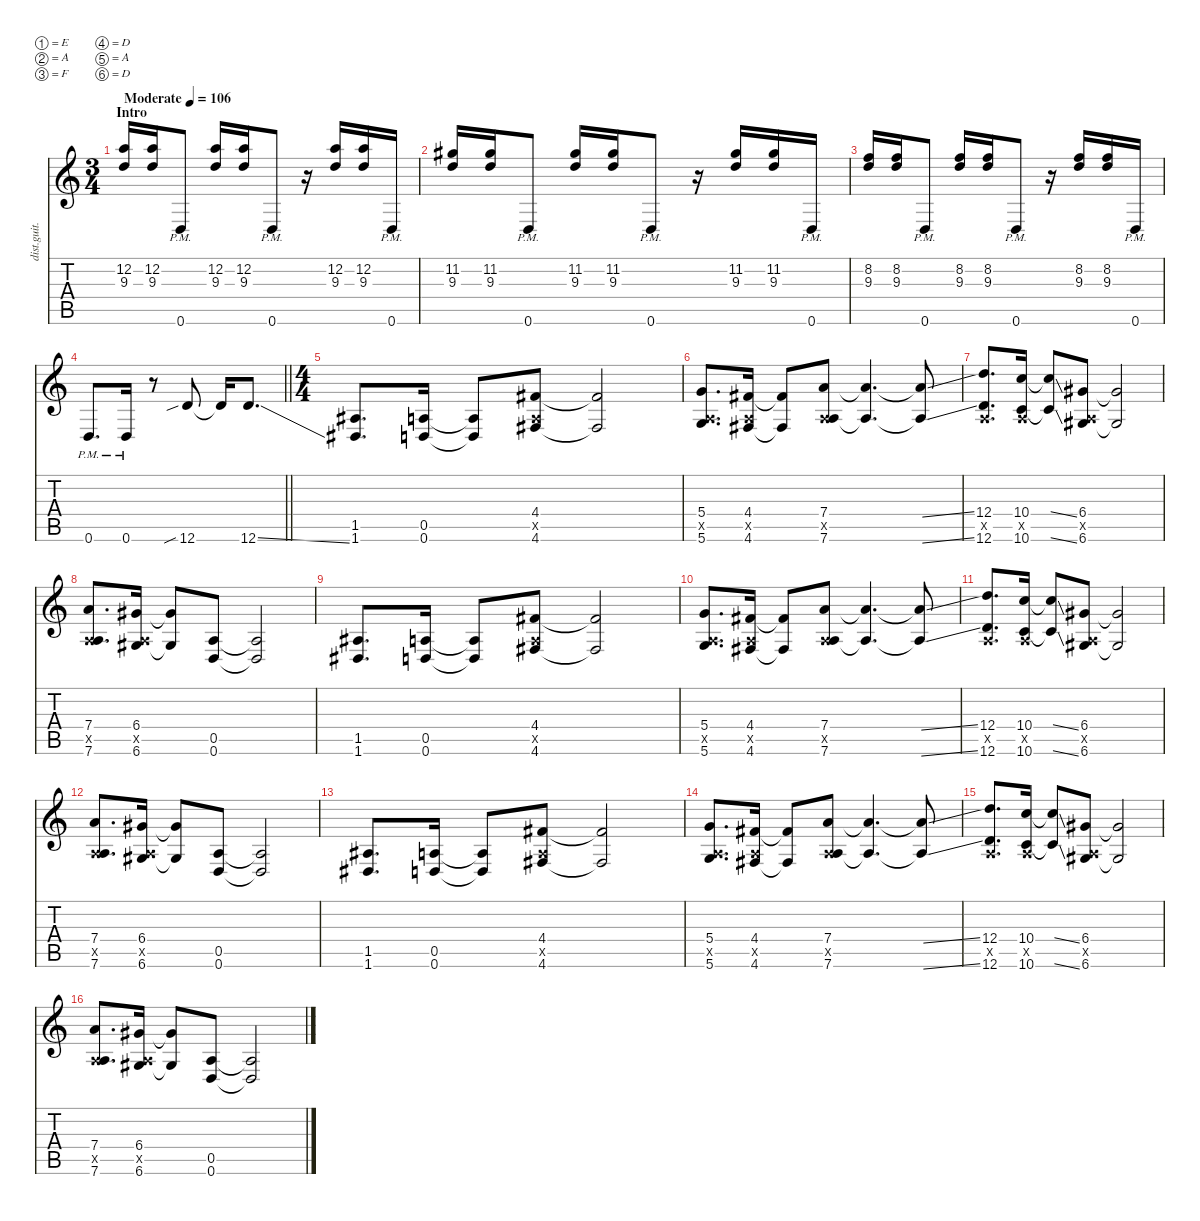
\defaultSystemsLayout 4
\hideDynamics
\bracketExtendMode nobrackets
\otherSystemsTrackNameOrientation horizontal
\track ("Track 1" "dist.guit.") {instrument distortionguitar}
\staff {score tabs}
\tuning (E4 A3 F3 D3 A2 D2)
\ts (3 4)
\beaming (8 2 2 2)
\section ("" "Intro")
\tempo (106 "Moderate")
\clef g2
\ks c
(12.2 9.3).16{dy f instrument distortionguitar beam Up} (12.2 9.3).16{beam Up} 0.6{pm}.8{beam Up} (12.2 9.3).16{beam Up} (12.2 9.3).16{beam Up} 0.6{pm}.8{beam Up} r.16{beam Up} (12.2 9.3).16{beam Up} (12.2 9.3).16{beam Up} 0.6{pm}.16{beam Up} |
(11.2{acc #} 9.3).16{beam Up} (11.2{acc #} 9.3).16{beam Up} 0.6{pm}.8{beam Up} (11.2{acc #} 9.3).16{beam Up} (11.2{acc #} 9.3).16{beam Up} 0.6{pm}.8{beam Up} r.16{beam Up} (11.2{acc #} 9.3).16{beam Up} (11.2{acc #} 9.3).16{beam Up} 0.6{pm}.16{beam Up} |
(8.2 9.3).16{beam Up} (8.2 9.3).16{beam Up} 0.6{pm}.8{beam Up} (8.2 9.3).16{beam Up} (8.2 9.3).16{beam Up} 0.6{pm}.8{beam Up} r.16{beam Up} (8.2 9.3).16{beam Up} (8.2 9.3).16{beam Up} 0.6{pm}.16{beam Up} |
\barLineRight lightlight
0.6{pm}.8{d beam Up} 0.6{pm}.16{beam Up} r.8{beam Up} 12.6{sib}.8{beam Up} 12.6{t}.16{beam Up} 12.6{ss}.8{d beam Up} |
\ts (4 4)
\beaming (8 2 2 2 2)
\section ("" "")
(1.5{acc #} 1.6{acc #}).8{d beam Up} (0.5 0.6).16{beam Up} (0.5{t} 0.6{t}).8{beam Up} (4.4{acc #} 0.5{x} 4.6{acc #}).8{beam Up} (4.4{t acc #} 4.6{t acc #}).2{beam Up} |
(5.4 0.5{x} 5.6).8{d beam Up} (4.4{acc #} 0.5{x} 4.6{acc #}).16{beam Up} (4.4{t acc #} 4.6{t acc #}).8{beam Up} (7.4 0.5{x} 7.6).8{beam Up} (7.4{t} 7.6{t}).4{d beam Up} (7.4{ss t} 7.6{ss t}).8{beam Up} |
(12.4 0.5{x} 12.6).8{d beam Up} (10.4 0.5{x} 10.6).16{beam Up} (10.4{ss t} 10.6{ss t}).8{beam Up} (6.4{acc #} 0.5{x} 6.6{acc #}).8{beam Up} (6.4{t acc #} 6.6{t acc #}).2{beam Up} |
(7.4 0.5{x} 7.6).8{d beam Up} (6.4{acc #} 0.5{x} 6.6{acc #}).16{beam Up} (6.4{t acc #} 6.6{t acc #}).8{beam Up} (0.5 0.6).8{beam Up} (0.5{t} 0.6{t}).2{beam Up} |
(1.5{acc #} 1.6{acc #}).8{d beam Up} (0.5 0.6).16{beam Up} (0.5{t} 0.6{t}).8{beam Up} (4.4{acc #} 0.5{x} 4.6{acc #}).8{beam Up} (4.4{t acc #} 4.6{t acc #}).2{beam Up} |
(5.4 0.5{x} 5.6).8{d beam Up} (4.4{acc #} 0.5{x} 4.6{acc #}).16{beam Up} (4.4{t acc #} 4.6{t acc #}).8{beam Up} (7.4 0.5{x} 7.6).8{beam Up} (7.4{t} 7.6{t}).4{d beam Up} (7.4{ss t} 7.6{ss t}).8{beam Up} |
(12.4 0.5{x} 12.6).8{d beam Up} (10.4 0.5{x} 10.6).16{beam Up} (10.4{ss t} 10.6{ss t}).8{beam Up} (6.4{acc #} 0.5{x} 6.6{acc #}).8{beam Up} (6.4{t acc #} 6.6{t acc #}).2{beam Up} |
(7.4 0.5{x} 7.6).8{d beam Up} (6.4{acc #} 0.5{x} 6.6{acc #}).16{beam Up} (6.4{t acc #} 6.6{t acc #}).8{beam Up} (0.5 0.6).8{beam Up} (0.5{t} 0.6{t}).2{beam Up} |
(1.5{acc #} 1.6{acc #}).8{d beam Up} (0.5 0.6).16{beam Up} (0.5{t} 0.6{t}).8{beam Up} (4.4{acc #} 0.5{x} 4.6{acc #}).8{beam Up} (4.4{t acc #} 4.6{t acc #}).2{beam Up} |
(5.4 0.5{x} 5.6).8{d beam Up} (4.4{acc #} 0.5{x} 4.6{acc #}).16{beam Up} (4.4{t acc #} 4.6{t acc #}).8{beam Up} (7.4 0.5{x} 7.6).8{beam Up} (7.4{t} 7.6{t}).4{d beam Up} (7.4{ss t} 7.6{ss t}).8{beam Up} |
(12.4 0.5{x} 12.6).8{d beam Up} (10.4 0.5{x} 10.6).16{beam Up} (10.4{ss t} 10.6{ss t}).8{beam Up} (6.4{acc #} 0.5{x} 6.6{acc #}).8{beam Up} (6.4{t acc #} 6.6{t acc #}).2{beam Up} |
(7.4 0.5{x} 7.6).8{d beam Up} (6.4{acc #} 0.5{x} 6.6{acc #}).16{beam Up} (6.4{t acc #} 6.6{t acc #}).8{beam Up} (0.5 0.6).8{beam Up} (0.5{t} 0.6{t}).2{beam Up}
